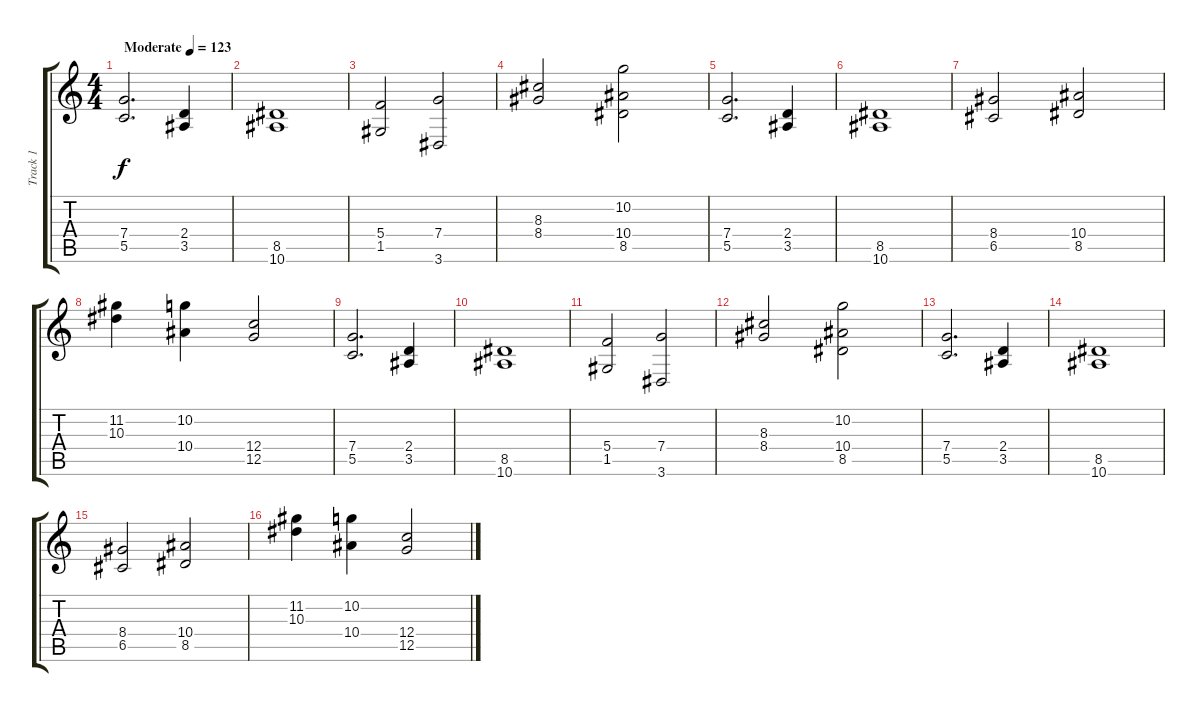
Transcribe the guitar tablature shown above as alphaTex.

\track ("Track 1" "Track 1") {instrument distortionguitar}
\staff {score tabs}
\tuning (D4 A3 F3 C3 G2 C2) {hide}
\ts (4 4)
\tempo (123 "Moderate")
\clef g2
\ks c
(7.4 5.5).2{d dy f instrument distortionguitar} (2.4 3.5).4 |
(8.5 10.6).1 |
(5.4 1.5).2 (7.4 3.6).2 |
(8.3 8.4).2 (10.2 10.4 8.5).2 |
(7.4 5.5).2{d} (2.4 3.5).4 |
(8.5 10.6).1 |
(8.4 6.5).2 (10.4 8.5).2 |
(11.2 10.3).4 (10.2 10.4).4 (12.4 12.5).2 |
(7.4 5.5).2{d} (2.4 3.5).4 |
(8.5 10.6).1 |
(5.4 1.5).2 (7.4 3.6).2 |
(8.3 8.4).2 (10.2 10.4 8.5).2 |
(7.4 5.5).2{d} (2.4 3.5).4 |
(8.5 10.6).1 |
(8.4 6.5).2 (10.4 8.5).2 |
(11.2 10.3).4 (10.2 10.4).4 (12.4 12.5).2
